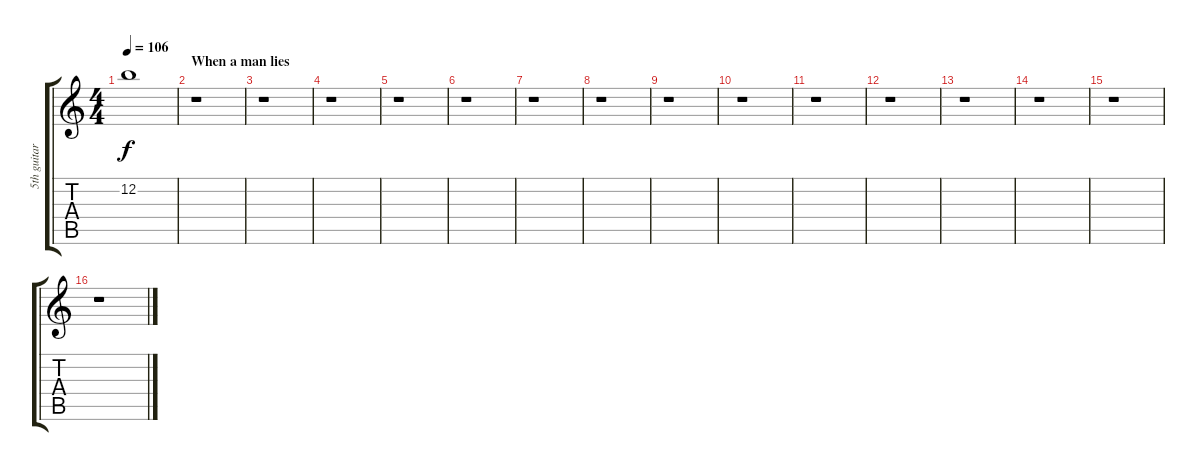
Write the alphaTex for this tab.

\track ("5th guitar" "5th guitar") {instrument distortionguitar}
\staff {score tabs}
\tuning (E4 B3 G3 D3 A2 E2) {hide}
\ts (4 4)
\tempo 106
\clef g2
\ks c
12.2{t}.1{dy f} |
\section ("" "When a man lies")
r.1 |
r.1 |
r.1 |
r.1 |
r.1 |
r.1 |
r.1 |
r.1 |
r.1 |
r.1 |
r.1 |
r.1 |
r.1 |
r.1 |
r.1
